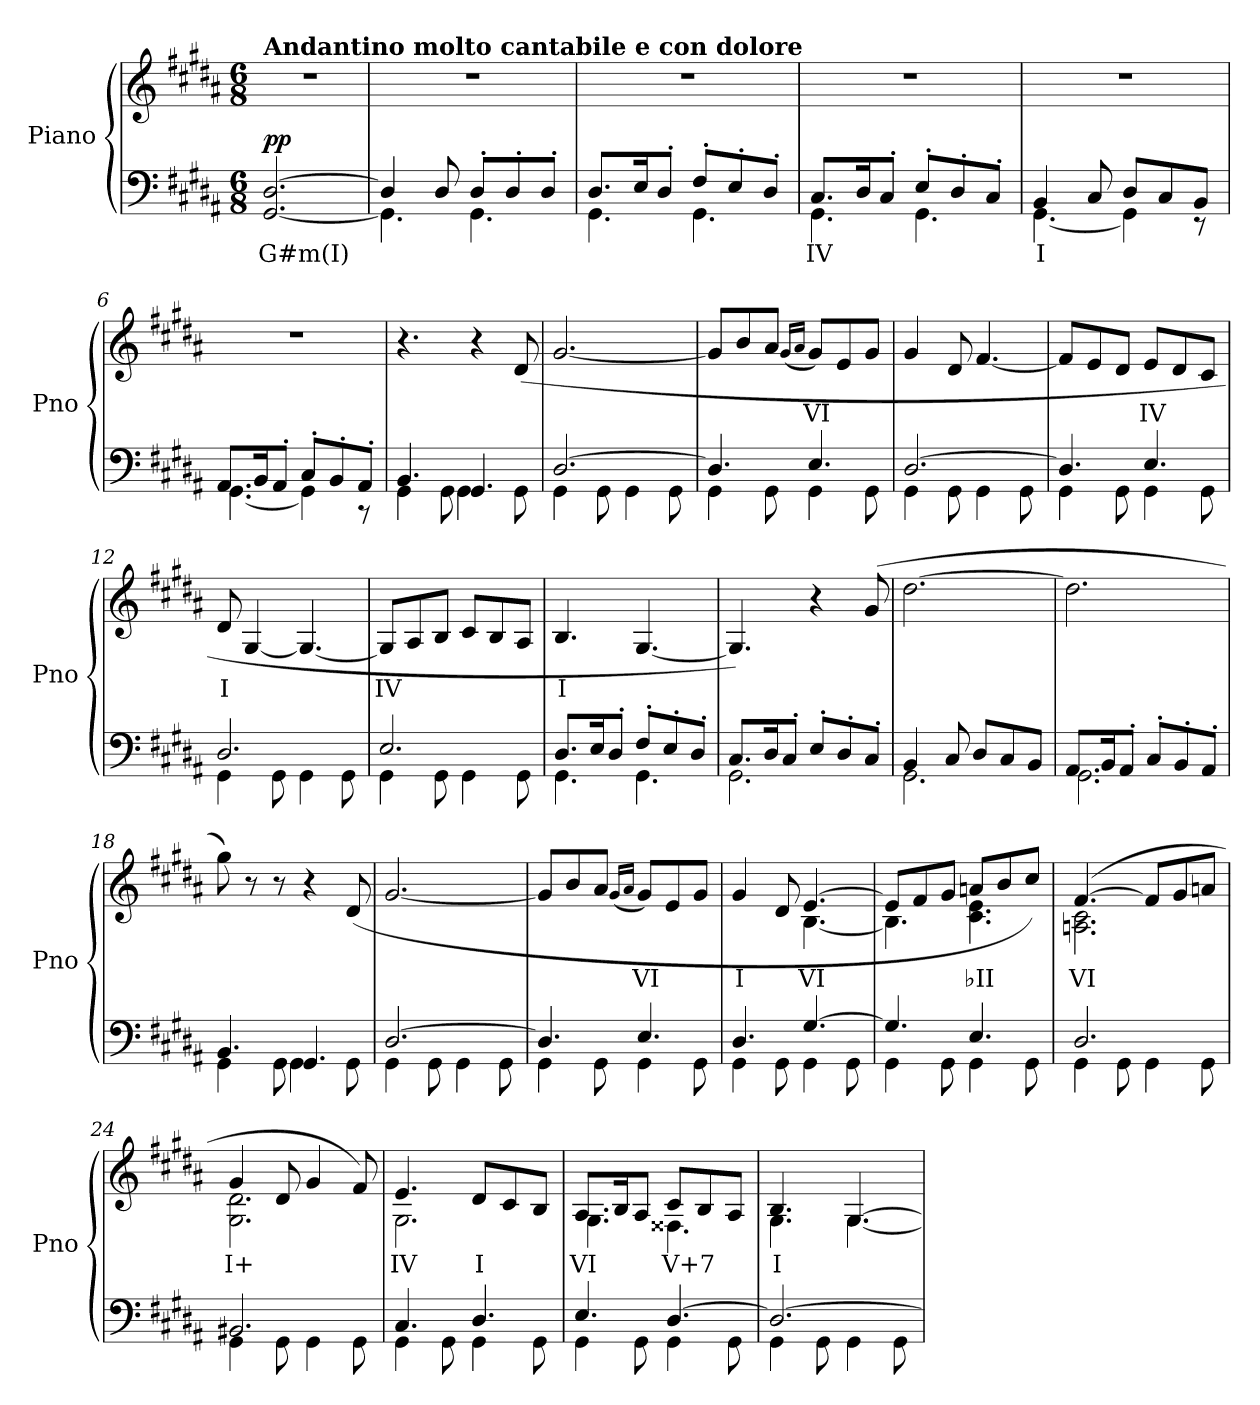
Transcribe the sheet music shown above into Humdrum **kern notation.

**kern	**text	**kern	**text	**dynam
*part1	*part1	*part1	*part1	*part1
*staff2	*staff2	*staff1	*staff1	*staff1/2
*I"Piano	*	*	*	*
*I'Pno	*	*	*	*
*clefF4	*	*clefG2	*	*
*k[f#c#g#d#a#]	*	*k[f#c#g#d#a#]	*	*
*M6/8	*	*M6/8	*	*
=1	=1	=1	=1	=1
!	!	!LO:TX:a:B:t=Andantino molto cantabile e con dolore	!	!
!	!LO:LY:b	!	!	!LO:DY:a=2
[2.GG#/ [2.D#/	G#m(I)	2.r	.	pp
=2	=2	=2	=2	=2
*^	*	*	*	*
4D#/]	4.GG#\]	.	2.r	.	.
8D#/	.	.	.	.	.
8D#'/L	4.GG#\	.	.	.	.
8D#'/	.	.	.	.	.
8D#'/J	.	.	.	.	.
=3	=3	=3	=3	=3	=3
8.D#/L	4.GG#\	.	2.r	.	.
16E/K	.	.	.	.	.
8D#'/J	.	.	.	.	.
8F#'/L	4.GG#\	.	.	.	.
8E'/	.	.	.	.	.
8D#'/J	.	.	.	.	.
=4	=4	=4	=4	=4	=4
!	!	!LO:LY:b	!	!	!
8.C#/L	4.GG#\	IV	2.r	.	.
16D#/K	.	.	.	.	.
8C#'/J	.	.	.	.	.
8E'/L	4.GG#\	.	.	.	.
8D#'/	.	.	.	.	.
8C#'/J	.	.	.	.	.
=5	=5	=5	=5	=5	=5
!	!	!LO:LY:b	!	!	!
4BB/	[4.GG#\	I	2.r	.	.
8C#/	.	.	.	.	.
8D#/L	4GG#\]	.	.	.	.
8C#/	.	.	.	.	.
8BB/J	8r	.	.	.	.
=6	=6	=6	=6	=6	=6
8.AA#/L	[4.GG#\	.	2.r	.	.
16BB/K	.	.	.	.	.
8AA#'/J	.	.	.	.	.
8C#'/L	4GG#\]	.	.	.	.
8BB'/	.	.	.	.	.
8AA#'/J	8r	.	.	.	.
!!LO:LB:g=z
=7	=7	=7	=7	=7	=7
4.BB/	4GG#\	.	4.r	.	.
.	8GG#\	.	.	.	.
4.GG#/	4GG#\	.	4r	.	.
!	!	!	!	!	!LO:DY:a
.	8GG#\	.	(>8d#/	.	other-dynamics
=8	=8	=8	=8	=8	=8
[2.D#/	4GG#\	.	[2.g#/	.	.
.	8GG#\	.	.	.	.
.	4GG#\	.	.	.	.
.	8GG#\	.	.	.	.
=9	=9	=9	=9	=9	=9
4.D#/]	4GG#\	.	8g#/L]	.	.
.	.	.	8b/	.	.
.	8GG#\	.	8a#/J	.	.
.	.	.	(<16qg#/LL	.	.
.	.	.	16qa#/JJ	.	.
!	!	!	!	!LO:LY:b	!
4.E/	4GG#\	.	8g#/L)	VI	.
.	.	.	8e/	.	.
.	8GG#\	.	8g#/J	.	.
=10	=10	=10	=10	=10	=10
[2.D#/	4GG#\	.	4g#/	.	.
.	8GG#\	.	8d#/	.	.
.	4GG#\	.	[4.f#/	.	.
.	8GG#\	.	.	.	.
=11	=11	=11	=11	=11	=11
4.D#/]	4GG#\	.	8f#/L]	.	.
.	.	.	8e/	.	.
.	8GG#\	.	8d#/J	.	.
!	!	!	!	!LO:LY:b	!
4.E/	4GG#\	.	8e/L	IV	.
.	.	.	8d#/	.	.
.	8GG#\	.	8c#/J	.	.
=12	=12	=12	=12	=12	=12
!	!	!	!	!LO:LY:b	!
2.D#/	4GG#\	.	8d#/	I	.
.	.	.	[4G#/	.	.
.	8GG#\	.	.	.	.
.	4GG#\	.	4.G#/_	.	.
.	8GG#\	.	.	.	.
!!LO:LB:g=z
=13	=13	=13	=13	=13	=13
!	!	!	!	!LO:LY:b	!
2.E/	4GG#\	.	8G#/L]	IV	.
.	.	.	8A#/	.	.
.	8GG#\	.	8B/J	.	.
.	4GG#\	.	8c#/L	.	.
.	.	.	8B/	.	.
.	8GG#\	.	8A#/J	.	.
=14	=14	=14	=14	=14	=14
!	!	!	!	!LO:LY:b	!
8.D#/L	4.GG#\	.	4.B/	I	.
16E/K	.	.	.	.	.
8D#'/J	.	.	.	.	.
8F#'/L	4.GG#\	.	[4.G#/	.	.
8E'/	.	.	.	.	.
8D#'/J	.	.	.	.	.
=15	=15	=15	=15	=15	=15
8.C#/L	2.GG#\	.	4.G#/])	.	.
16D#/K	.	.	.	.	.
8C#'/J	.	.	.	.	.
8E'/L	.	.	4r	.	.
8D#'/	.	.	.	.	.
8C#'/J	.	.	(>8g#/	.	.
=16	=16	=16	=16	=16	=16
4BB/	2.GG#\	.	[2.dd#\	.	.
8C#/	.	.	.	.	.
8D#/L	.	.	.	.	.
8C#/	.	.	.	.	.
8BB/J	.	.	.	.	.
=17	=17	=17	=17	=17	=17
8.AA#/L	2.GG#\	.	2.dd#\]	.	.
16BB/K	.	.	.	.	.
8AA#'/J	.	.	.	.	.
8C#'/L	.	.	.	.	.
8BB'/	.	.	.	.	.
8AA#'/J	.	.	.	.	.
!!LO:LB:g=z
=18	=18	=18	=18	=18	=18
4.BB/	4GG#\	.	8gg#\)	.	.
.	.	.	8r	.	.
.	8GG#\	.	8r	.	.
4.GG#/	4GG#\	.	4r	.	.
.	8GG#\	.	(>8d#/	.	.
=19	=19	=19	=19	=19	=19
[2.D#/	4GG#\	.	[2.g#/	.	.
.	8GG#\	.	.	.	.
.	4GG#\	.	.	.	.
.	8GG#\	.	.	.	.
=20	=20	=20	=20	=20	=20
4.D#/]	4GG#\	.	8g#/L]	.	.
.	.	.	8b/	.	.
.	8GG#\	.	8a#/J	.	.
.	.	.	(<16qg#/LL	.	.
.	.	.	16qa#/JJ	.	.
!	!	!	!	!LO:LY:b	!
4.E/	4GG#\	.	8g#/L)	VI	.
.	.	.	8e/	.	.
.	8GG#\	.	8g#/J	.	.
=21	=21	=21	=21	=21	=21
!	!	!	!	!LO:LY:b	!
*	*	*	*^	*	*
4.D#/	4GG#\	.	4g#/	4.ryy	I	.
.	8GG#\	.	8d#/	.	.	.
!	!	!	!	!	!LO:LY:b	!
[4.G#/	4GG#\	.	[4.e/	[4.B\	VI	.
.	8GG#\	.	.	.	.	.
=22	=22	=22	=22	=22	=22	=22
4.G#/]	4GG#\	.	8e/L]	4.B\]	.	.
.	.	.	8f#/	.	.	.
.	8GG#\	.	8g#/J	.	.	.
!	!	!	!	!	!LO:LY:b	!
4.E/	4GG#\	.	8an/L	4.c#\ 4.e\	♭II	.
.	.	.	8b/	.	.	.
.	8GG#\	.	8cc#/J)	.	.	.
=23	=23	=23	=23	=23	=23	=23
!	!	!	!	!	!LO:LY:b	!
2.D#/	4GG#\	.	(>[4.f#/	2.An\ 2.c#\	VI	.
.	8GG#\	.	.	.	.	.
.	4GG#\	.	8f#/L]	.	.	.
.	.	.	8g#/	.	.	.
.	8GG#\	.	8an/J	.	.	.
!!LO:PB:g=z	!!
=24	=24	=24	=24	=24	=24	=24
!	!	!	!	!	!LO:LY:b	!
2.BB#X/	4GG#\	.	4g#/	2.G#\ 2.d#\	I+	.
.	8GG#\	.	8d#/	.	.	.
.	4GG#\	.	4g#/	.	.	.
.	8GG#\	.	8f#/)	.	.	.
=25	=25	=25	=25	=25	=25	=25
!	!	!	!	!	!LO:LY:b	!
4.C#/	4GG#\	.	4.e/	2.G#\	IV	.
.	8GG#\	.	.	.	.	.
!	!	!	!	!	!LO:LY:b	!
4.D#/	4GG#\	.	8d#/L	.	I	.
.	.	.	8c#/	.	.	.
.	8GG#\	.	8B/J	.	.	.
=26	=26	=26	=26	=26	=26	=26
!	!	!	!	!	!LO:LY:b	!
4.E/	4GG#\	.	8.A#/L	4.G#\	VI	.
.	.	.	16B/K	.	.	.
.	8GG#\	.	8A#/J	.	.	.
!	!	!	!	!	!LO:LY:b	!
[4.D#/	4GG#\	.	8c#/L	4.F##X\	V+7	.
.	.	.	8B/	.	.	.
.	8GG#\	.	8A#/J	.	.	.
=27	=27	=27	=27	=27	=27	=27
!	!	!	!	!	!LO:LY:b	!
2.D#/_	4GG#\	.	4.B/	4.G#\	I	.
.	8GG#\	.	.	.	.	.
.	4GG#\	.	[4.G#/	[4.G#\	.	.
.	8GG#\	.	.	.	.	.
*v	*v	*	*	*	*	*
*	*	*v	*v	*	*
=	=	=	=	=
*-	*-	*-	*-	*-
